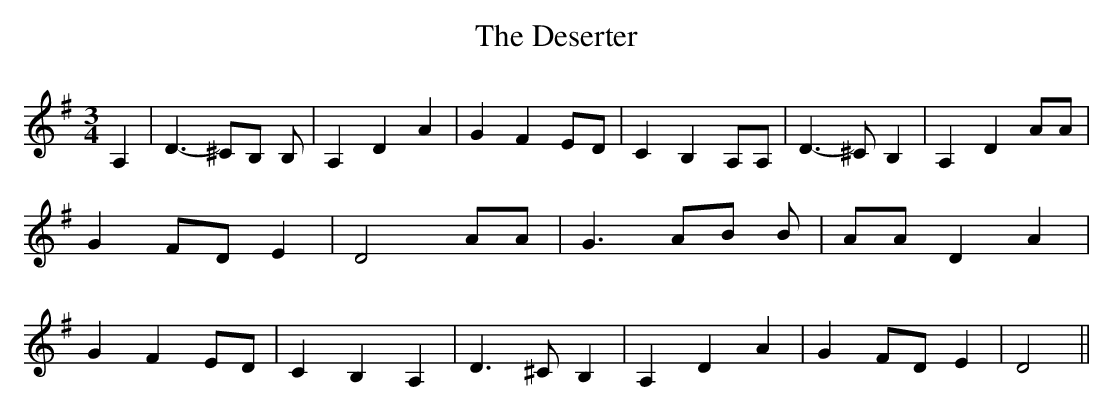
X:1
T:The Deserter
M:3/4
L:1/4
K:G
 A,| D3/2- ^C/2B,/2 B,/2| A, D A| G FE/2-D/2| C B, A,/2A,/2| D3/2- ^C/2 B,|\
 A, D A/2A/2| GF/2-D/2 E| D2 A/2A/2| G3/2 A/2B/2 B/2| A/2A/2 D A| G FE/2-D/2|\
 C- B, A,| D3/2 ^C/2 B,| A, D A| GF/2-D/2 E| D2||
